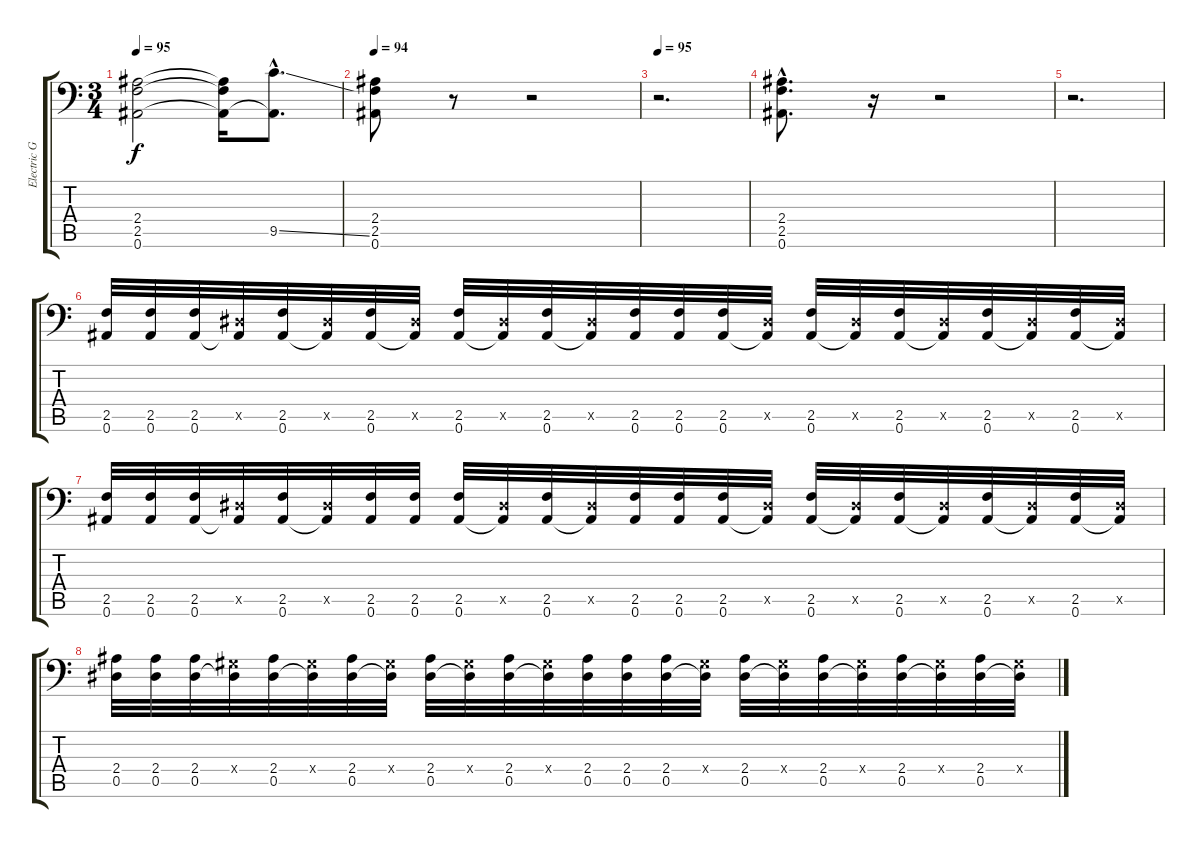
\track ("Electric Guitar 3" "Electric G") {instrument distortionguitar}
\staff {score tabs}
\tuning (Bb3 F3 Db3 Ab2 Eb2 Bb1) {hide}
\ts (3 4)
\tempo 95
\clef f4
\ks c
(2.4{t} 2.5{t} 0.6{t}).2{dy f volume 12} (2.4{t} 2.5{t} 0.6{t}).16 (9.5{ss hac} 0.6{hac t}).8{d} |
\tempo 94
(2.4 2.5 0.6).8{volume 15} r.8 r.2 |
\tempo 95
r.2{d} |
(2.4{hac} 2.5{hac} 0.6{hac}).8{d} r.16 r.2 |
r.2{d} |
(2.5 0.6).32 (2.5 0.6).32 (2.5 0.6).32 (0.5{x} 0.6{t}).32 (2.5 0.6).32 (0.5{x} 0.6{t}).32 (2.5 0.6).32 (0.5{x} 0.6{t}).32 (2.5 0.6).32 (0.5{x} 0.6{t}).32 (2.5 0.6).32 (0.5{x} 0.6{t}).32 (2.5 0.6).32 (2.5 0.6).32 (2.5 0.6).32 (0.5{x} 0.6{t}).32 (2.5 0.6).32 (0.5{x} 0.6{t}).32 (2.5 0.6).32 (0.5{x} 0.6{t}).32 (2.5 0.6).32 (0.5{x} 0.6{t}).32 (2.5 0.6).32 (0.5{x} 0.6{t}).32 |
(2.5 0.6).32 (2.5 0.6).32 (2.5 0.6).32 (0.5{x} 0.6{t}).32 (2.5 0.6).32 (0.5{x} 0.6{t}).32 (2.5 0.6).32 (2.5 0.6).32 (2.5 0.6).32 (0.5{x} 0.6{t}).32 (2.5 0.6).32 (0.5{x} 0.6{t}).32 (2.5 0.6).32 (2.5 0.6).32 (2.5 0.6).32 (0.5{x} 0.6{t}).32 (2.5 0.6).32 (0.5{x} 0.6{t}).32 (2.5 0.6).32 (0.5{x} 0.6{t}).32 (2.5 0.6).32 (0.5{x} 0.6{t}).32 (2.5 0.6).32 (0.5{x} 0.6{t}).32 |
(2.4 0.5).32 (2.4 0.5).32 (2.4 0.5).32 (0.4{x} 0.5{t}).32 (2.4 0.5).32 (0.4{x} 0.5{t}).32 (2.4 0.5).32 (0.4{x} 0.5{t}).32 (2.4 0.5).32 (0.4{x} 0.5{t}).32 (2.4 0.5).32 (0.4{x} 0.5{t}).32 (2.4 0.5).32 (2.4 0.5).32 (2.4 0.5).32 (0.4{x} 0.5{t}).32 (2.4 0.5).32 (0.4{x} 0.5{t}).32 (2.4 0.5).32 (0.4{x} 0.5{t}).32 (2.4 0.5).32 (0.4{x} 0.5{t}).32 (2.4 0.5).32 (0.4{x} 0.5{t}).32
